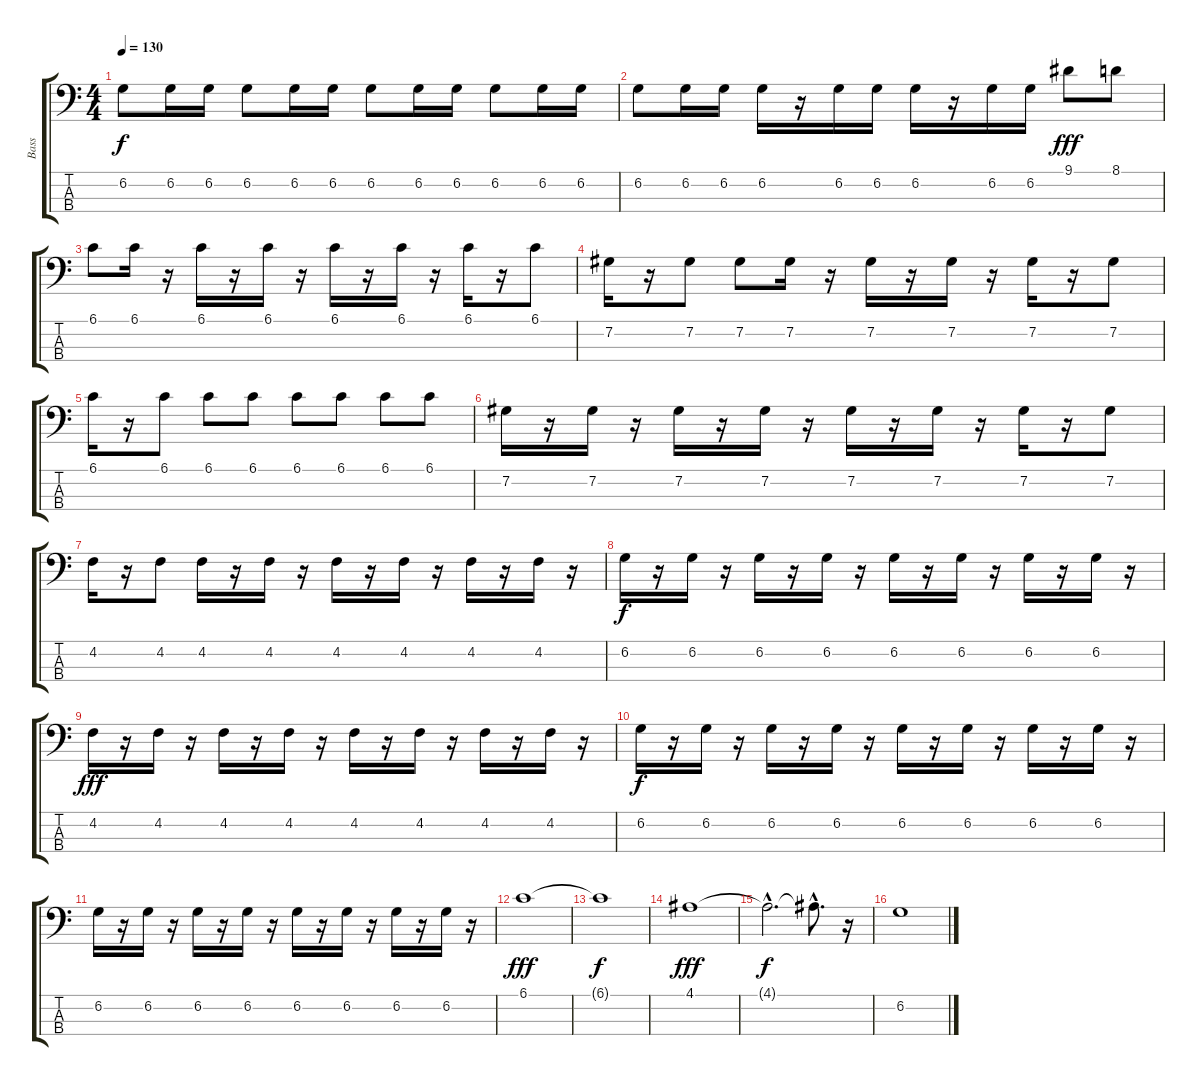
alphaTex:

\track ("Bass            " "Bass      ") {instrument synthbass1}
\staff {score tabs}
\tuning (Gb2 Db2 Ab1 Eb1) {hide}
\ts (4 4)
\tempo 130
\clef f4
\ks c
6.2.8{dy f} 6.2.16 6.2.16 6.2.8 6.2.16 6.2.16 6.2.8 6.2.16 6.2.16 6.2.8 6.2.16 6.2.16 |
6.2.8 6.2.16 6.2.16 6.2.16 r.16 6.2.16 6.2.16 6.2.16 r.16 6.2.16 6.2.16 9.1.8{dy fff} 8.1.8 |
6.1.8 6.1.16 r.16 6.1.16 r.16 6.1.16 r.16 6.1.16 r.16 6.1.16 r.16 6.1.16 r.16 6.1.8 |
7.2.16 r.16 7.2.8 7.2.8 7.2.16 r.16 7.2.16 r.16 7.2.16 r.16 7.2.16 r.16 7.2.8 |
6.1.16 r.16 6.1.8 6.1.8 6.1.8 6.1.8 6.1.8 6.1.8 6.1.8 |
7.2.16 r.16 7.2.16 r.16 7.2.16 r.16 7.2.16 r.16 7.2.16 r.16 7.2.16 r.16 7.2.16 r.16 7.2.8 |
4.2.16 r.16 4.2.8 4.2.16 r.16 4.2.16 r.16 4.2.16 r.16 4.2.16 r.16 4.2.16 r.16 4.2.16 r.16 |
6.2.16{dy f} r.16 6.2.16 r.16 6.2.16 r.16 6.2.16 r.16 6.2.16 r.16 6.2.16 r.16 6.2.16 r.16 6.2.16 r.16 |
4.2.16{dy fff} r.16 4.2.16 r.16 4.2.16 r.16 4.2.16 r.16 4.2.16 r.16 4.2.16 r.16 4.2.16 r.16 4.2.16 r.16 |
6.2.16{dy f} r.16 6.2.16 r.16 6.2.16 r.16 6.2.16 r.16 6.2.16 r.16 6.2.16 r.16 6.2.16 r.16 6.2.16 r.16 |
6.2.16 r.16 6.2.16 r.16 6.2.16 r.16 6.2.16 r.16 6.2.16 r.16 6.2.16 r.16 6.2.16 r.16 6.2.16 r.16 |
6.1.1{dy fff} |
6.1{t}.1{dy f} |
4.1.1{dy fff instrument fretlessbass} |
4.1{hac t}.2{d dy f} 4.1{hac t}.8{d} r.16 |
6.2.1
